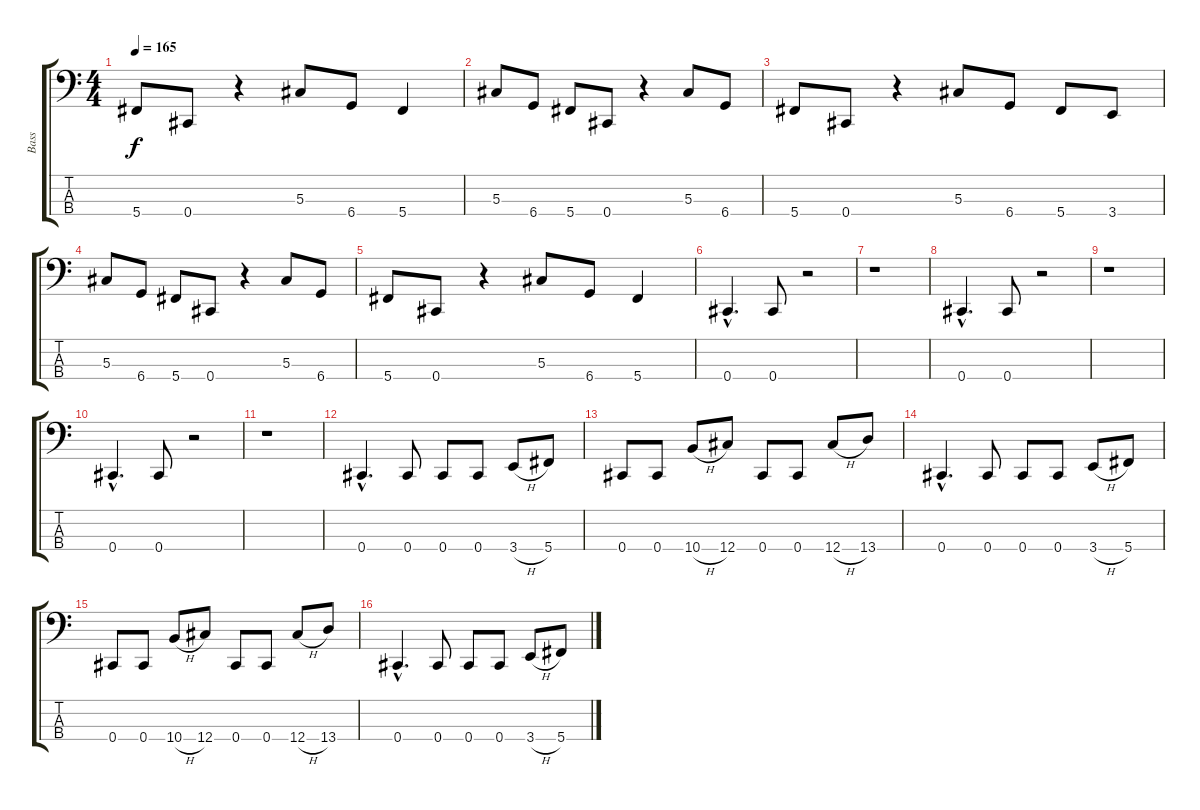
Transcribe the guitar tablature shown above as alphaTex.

\track ("Bass" "Bass") {instrument electricbasspick}
\staff {score tabs}
\tuning (Gb2 Db2 Ab1 Db1) {hide}
\ts (4 4)
\tempo 165
\clef f4
\ks c
5.4.8{dy f} 0.4.8 r.4 5.3.8 6.4.8 5.4.4 |
5.3.8 6.4.8 5.4.8 0.4.8 r.4 5.3.8 6.4.8 |
5.4.8 0.4.8 r.4 5.3.8 6.4.8 5.4.8 3.4.8 |
5.3.8 6.4.8 5.4.8 0.4.8 r.4 5.3.8 6.4.8 |
5.4.8 0.4.8 r.4 5.3.8 6.4.8 5.4.4 |
0.4{hac}.4{d} 0.4.8 r.2 |
r.1 |
0.4{hac}.4{d} 0.4.8 r.2 |
r.1 |
0.4{hac}.4{d} 0.4.8 r.2 |
r.1 |
0.4{hac}.4{d} 0.4.8 0.4.8 0.4.8 3.4{h}.8 5.4.8 |
0.4.8 0.4.8 10.4{h}.8 12.4.8 0.4.8 0.4.8 12.4{h}.8 13.4.8 |
0.4{hac}.4{d} 0.4.8 0.4.8 0.4.8 3.4{h}.8 5.4.8 |
0.4.8 0.4.8 10.4{h}.8 12.4.8 0.4.8 0.4.8 12.4{h}.8 13.4.8 |
0.4{hac}.4{d} 0.4.8 0.4.8 0.4.8 3.4{h}.8 5.4.8
